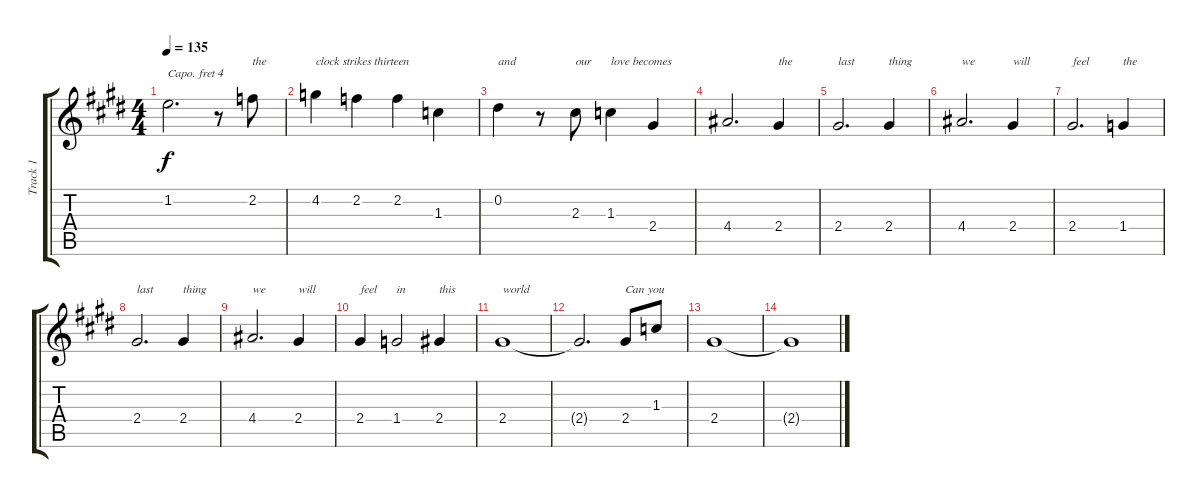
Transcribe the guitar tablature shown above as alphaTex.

\track ("Track 1" "Track 1") {instrument acousticguitarnylon}
\staff {score tabs}
\capo 4
\tuning (E4 B3 G3 D3 A2 E2) {hide}
\ts (4 4)
\tempo 135
\clef g2
\ks e
1.2.2{d dy f} r.8 2.2.8{txt "the"} |
4.2.4{txt "clock strikes thirteen"} 2.2.4 2.2.4 1.3.4 |
0.2.4{txt "and"} r.8 2.3.8{txt "our"} 1.3.4{txt "love becomes"} 2.4.4 |
4.4.2{d} 2.4.4{txt "the"} |
2.4.2{d txt "last"} 2.4.4{txt "thing"} |
4.4.2{d txt "we"} 2.4.4{txt "will"} |
2.4.2{d txt "feel"} 1.4.4{txt "the"} |
2.4.2{d txt "last"} 2.4.4{txt "thing"} |
4.4.2{d txt "we"} 2.4.4{txt "will"} |
2.4.4{txt "feel"} 1.4.2{txt "in"} 2.4.4{txt "this"} |
2.4.1{txt "world"} |
2.4{t}.2{d} 2.4.8{txt "Can you"} 1.3.8 |
2.4.1 |
2.4{t}.1
